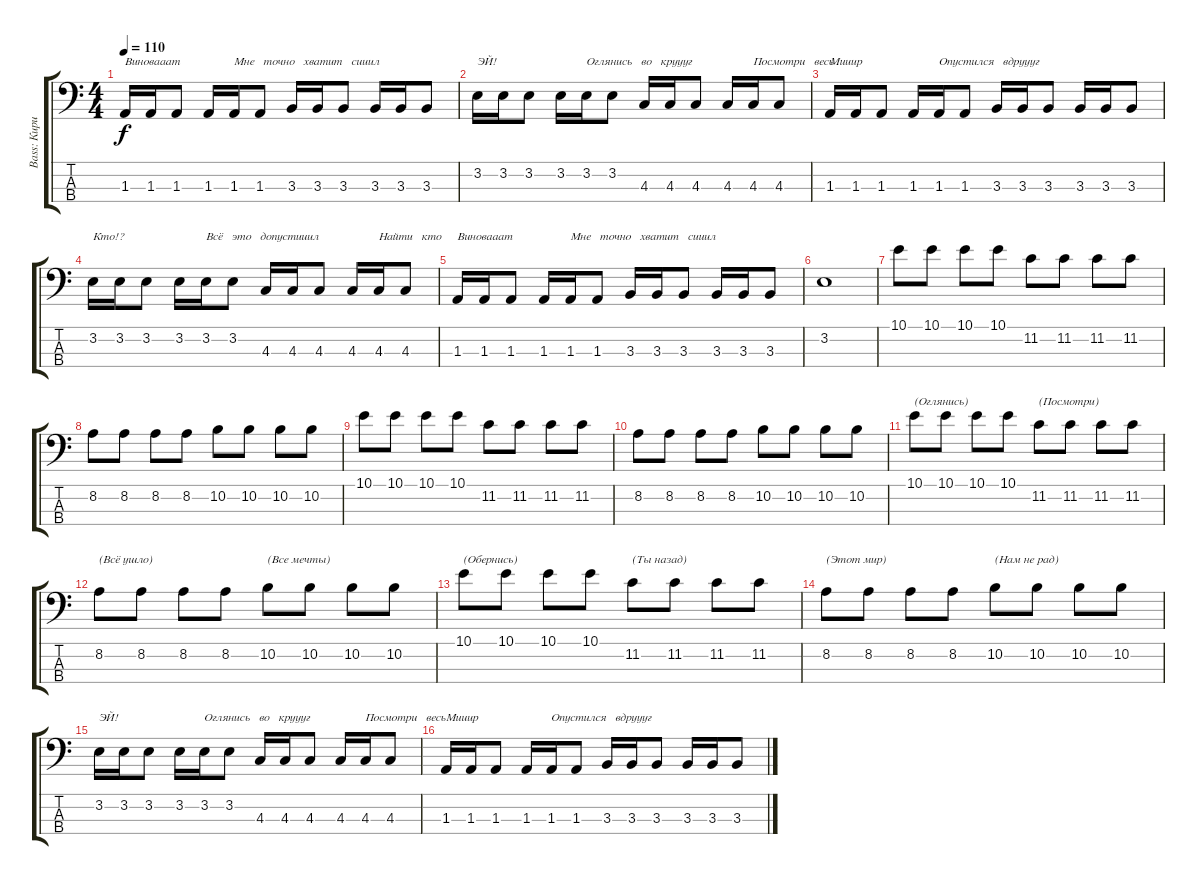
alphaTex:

\track ("Bass: Кирилл" "Bass: Кири") {instrument electricbasspick}
\staff {score tabs}
\tuning (Gb2 Db2 Ab1 Eb1) {hide}
\ts (4 4)
\tempo 110
\clef f4
\ks c
1.3.16{txt "Виновааат" dy f} 1.3.16 1.3.8 1.3.16 1.3.16{txt "Мне   точно   хватит   сииил"} 1.3.8 3.3.16 3.3.16 3.3.8 3.3.16 3.3.16 3.3.8 |
3.2.16{txt "ЭЙ!"} 3.2.16 3.2.8 3.2.16 3.2.16{txt "Оглянись   во   круууг"} 3.2.8 4.3.16 4.3.16 4.3.8 4.3.16 4.3.16{txt "Посмотри   весь"} 4.3.8 |
1.3.16{txt "Мииир"} 1.3.16 1.3.8 1.3.16 1.3.16{txt "Опустился   вдруууг"} 1.3.8 3.3.16 3.3.16 3.3.8 3.3.16 3.3.16 3.3.8 |
3.2.16{txt "Кто!?"} 3.2.16 3.2.8 3.2.16 3.2.16{txt "Всё   это   допустииил"} 3.2.8 4.3.16 4.3.16 4.3.8 4.3.16 4.3.16{txt "Найти   кто"} 4.3.8 |
1.3.16{txt "Виновааат"} 1.3.16 1.3.8 1.3.16 1.3.16{txt "Мне   точно   хватит   сииил"} 1.3.8 3.3.16 3.3.16 3.3.8 3.3.16 3.3.16 3.3.8 |
3.2.1 |
10.1.8 10.1.8 10.1.8 10.1.8 11.2.8 11.2.8 11.2.8 11.2.8 |
8.2.8 8.2.8 8.2.8 8.2.8 10.2.8 10.2.8 10.2.8 10.2.8 |
10.1.8 10.1.8 10.1.8 10.1.8 11.2.8 11.2.8 11.2.8 11.2.8 |
8.2.8 8.2.8 8.2.8 8.2.8 10.2.8 10.2.8 10.2.8 10.2.8 |
10.1.8{txt "(Оглянись)"} 10.1.8 10.1.8 10.1.8 11.2.8{txt "(Посмотри)"} 11.2.8 11.2.8 11.2.8 |
8.2.8{txt "(Всё ушло)"} 8.2.8 8.2.8 8.2.8 10.2.8{txt "(Все мечты)"} 10.2.8 10.2.8 10.2.8 |
10.1.8{txt "(Обернись)"} 10.1.8 10.1.8 10.1.8 11.2.8{txt "(Ты назад)"} 11.2.8 11.2.8 11.2.8 |
8.2.8{txt "(Этот мир)"} 8.2.8 8.2.8 8.2.8 10.2.8{txt "(Нам не рад)"} 10.2.8 10.2.8 10.2.8 |
3.2.16{txt "ЭЙ!"} 3.2.16 3.2.8 3.2.16 3.2.16{txt "Оглянись   во   круууг"} 3.2.8 4.3.16 4.3.16 4.3.8 4.3.16 4.3.16{txt "Посмотри   весь"} 4.3.8 |
1.3.16{txt "Мииир"} 1.3.16 1.3.8 1.3.16 1.3.16{txt "Опустился   вдруууг"} 1.3.8 3.3.16 3.3.16 3.3.8 3.3.16 3.3.16 3.3.8
